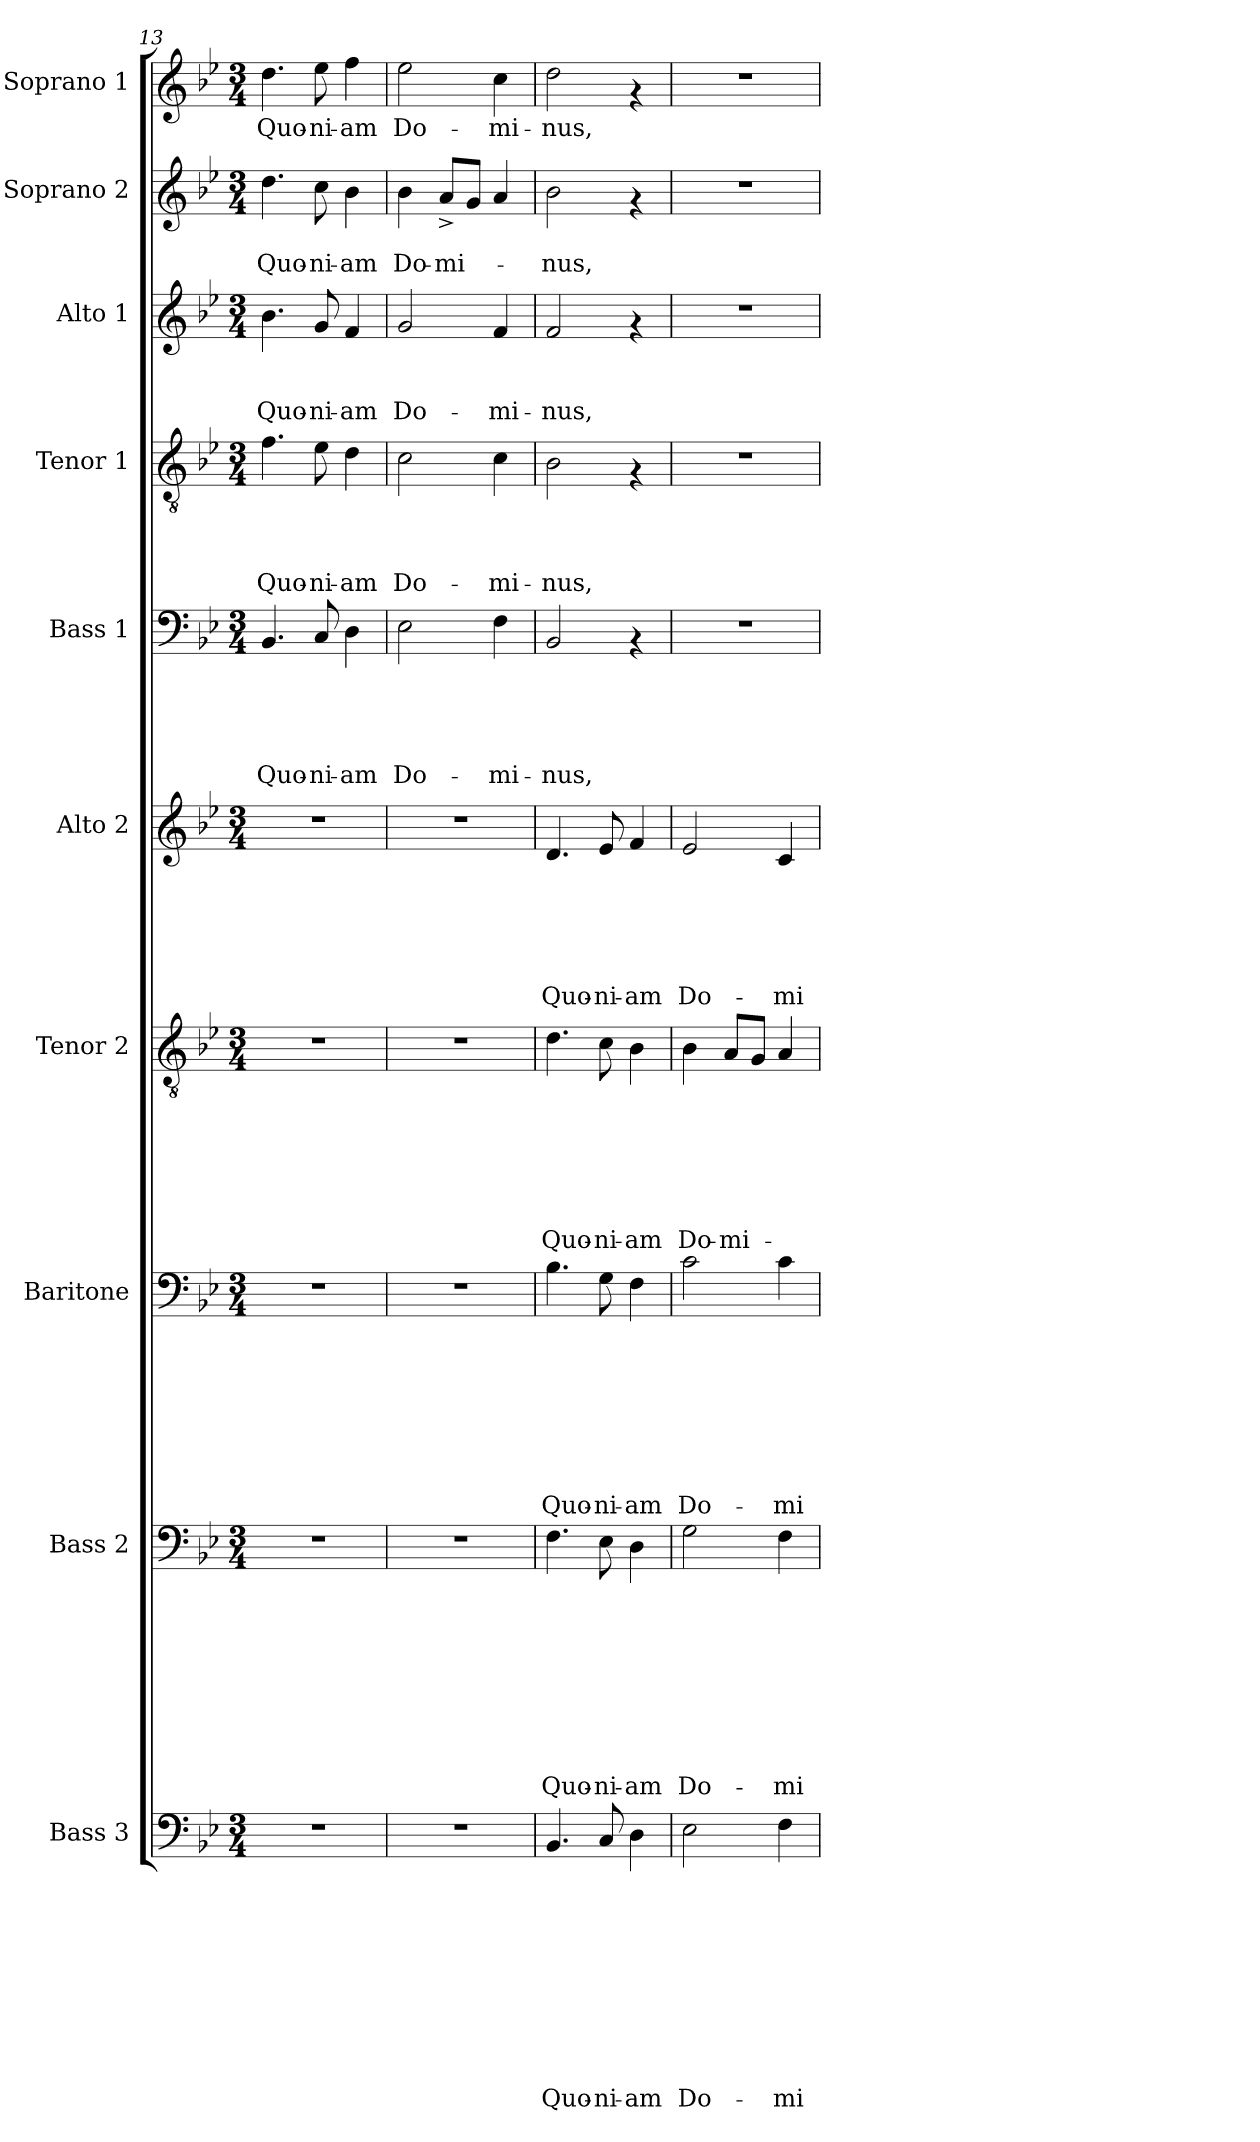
**kern	**text	**text	**text	**text	**text	**text	**text	**text	**text	**text	**kern	**text	**text	**text	**text	**text	**text	**text	**text	**text	**kern	**text	**text	**text	**text	**text	**text	**text	**text	**kern	**text	**text	**text	**text	**text	**text	**text	**kern	**text	**text	**text	**text	**text	**text	**kern	**text	**text	**text	**text	**text	**kern	**text	**text	**text	**text	**kern	**text	**text	**text	**kern	**text	**text	**kern	**text
*part10	*part10	*part10	*part10	*part10	*part10	*part10	*part10	*part10	*part10	*part10	*part9	*part9	*part9	*part9	*part9	*part9	*part9	*part9	*part9	*part9	*part8	*part8	*part8	*part8	*part8	*part8	*part8	*part8	*part8	*part7	*part7	*part7	*part7	*part7	*part7	*part7	*part7	*part6	*part6	*part6	*part6	*part6	*part6	*part6	*part5	*part5	*part5	*part5	*part5	*part5	*part4	*part4	*part4	*part4	*part4	*part3	*part3	*part3	*part3	*part2	*part2	*part2	*part1	*part1
*staff10	*staff10	*staff10	*staff10	*staff10	*staff10	*staff10	*staff10	*staff10	*staff10	*staff10	*staff9	*staff9	*staff9	*staff9	*staff9	*staff9	*staff9	*staff9	*staff9	*staff9	*staff8	*staff8	*staff8	*staff8	*staff8	*staff8	*staff8	*staff8	*staff8	*staff7	*staff7	*staff7	*staff7	*staff7	*staff7	*staff7	*staff7	*staff6	*staff6	*staff6	*staff6	*staff6	*staff6	*staff6	*staff5	*staff5	*staff5	*staff5	*staff5	*staff5	*staff4	*staff4	*staff4	*staff4	*staff4	*staff3	*staff3	*staff3	*staff3	*staff2	*staff2	*staff2	*staff1	*staff1
*I"Bass 3	*	*	*	*	*	*	*	*	*	*	*I"Bass 2	*	*	*	*	*	*	*	*	*	*I"Baritone	*	*	*	*	*	*	*	*	*I"Tenor 2	*	*	*	*	*	*	*	*I"Alto 2	*	*	*	*	*	*	*I"Bass 1	*	*	*	*	*	*I"Tenor 1	*	*	*	*	*I"Alto 1	*	*	*	*I"Soprano 2	*	*	*I"Soprano 1	*
*I'B.	*	*	*	*	*	*	*	*	*	*	*I'B.	*	*	*	*	*	*	*	*	*	*I'Bar.	*	*	*	*	*	*	*	*	*I'T.	*	*	*	*	*	*	*	*I'A.	*	*	*	*	*	*	*I'B.	*	*	*	*	*	*I'T.	*	*	*	*	*I'A.	*	*	*	*I'S.	*	*	*I'S.	*
!!LO:PB:g=z
*clefF4	*	*	*	*	*	*	*	*	*	*	*clefF4	*	*	*	*	*	*	*	*	*	*clefF4	*	*	*	*	*	*	*	*	*clefGv2	*	*	*	*	*	*	*	*clefG2	*	*	*	*	*	*	*clefF4	*	*	*	*	*	*clefGv2	*	*	*	*	*clefG2	*	*	*	*clefG2	*	*	*clefG2	*
*k[b-e-]	*	*	*	*	*	*	*	*	*	*	*k[b-e-]	*	*	*	*	*	*	*	*	*	*k[b-e-]	*	*	*	*	*	*	*	*	*k[b-e-]	*	*	*	*	*	*	*	*k[b-e-]	*	*	*	*	*	*	*k[b-e-]	*	*	*	*	*	*k[b-e-]	*	*	*	*	*k[b-e-]	*	*	*	*k[b-e-]	*	*	*k[b-e-]	*
*B-:	*	*	*	*	*	*	*	*	*	*	*B-:	*	*	*	*	*	*	*	*	*	*B-:	*	*	*	*	*	*	*	*	*B-:	*	*	*	*	*	*	*	*B-:	*	*	*	*	*	*	*B-:	*	*	*	*	*	*B-:	*	*	*	*	*B-:	*	*	*	*B-:	*	*	*B-:	*
*M3/4	*	*	*	*	*	*	*	*	*	*	*M3/4	*	*	*	*	*	*	*	*	*	*M3/4	*	*	*	*	*	*	*	*	*M3/4	*	*	*	*	*	*	*	*M3/4	*	*	*	*	*	*	*M3/4	*	*	*	*	*	*M3/4	*	*	*	*	*M3/4	*	*	*	*M3/4	*	*	*M3/4	*
=13	=13	=13	=13	=13	=13	=13	=13	=13	=13	=13	=13	=13	=13	=13	=13	=13	=13	=13	=13	=13	=13	=13	=13	=13	=13	=13	=13	=13	=13	=13	=13	=13	=13	=13	=13	=13	=13	=13	=13	=13	=13	=13	=13	=13	=13	=13	=13	=13	=13	=13	=13	=13	=13	=13	=13	=13	=13	=13	=13	=13	=13	=13	=13	=13
!	!	!	!	!	!	!	!	!	!	!	!	!	!	!	!	!	!	!	!	!	!	!	!	!	!	!	!	!	!	!	!	!	!	!	!	!	!	!	!	!	!	!	!	!	!	!	!	!	!	!LO:LY:b	!	!	!	!	!LO:LY:b	!	!	!	!LO:LY:b	!	!	!LO:LY:b	!	!LO:LY:b
2.r	.	.	.	.	.	.	.	.	.	.	2.r	.	.	.	.	.	.	.	.	.	2.r	.	.	.	.	.	.	.	.	2.r	.	.	.	.	.	.	.	2.r	.	.	.	.	.	.	4.BB-/	.	.	.	.	Quo-	4.f\	.	.	.	Quo-	4.b-\	.	.	Quo-	4.dd\	.	Quo-	4.dd\	Quo-
!	!	!	!	!	!	!	!	!	!	!	!	!	!	!	!	!	!	!	!	!	!	!	!	!	!	!	!	!	!	!	!	!	!	!	!	!	!	!	!	!	!	!	!	!	!	!	!	!	!	!LO:LY:b	!	!	!	!	!LO:LY:b	!	!	!	!LO:LY:b	!	!	!LO:LY:b	!	!LO:LY:b
.	.	.	.	.	.	.	.	.	.	.	.	.	.	.	.	.	.	.	.	.	.	.	.	.	.	.	.	.	.	.	.	.	.	.	.	.	.	.	.	.	.	.	.	.	8C/	.	.	.	.	-ni-	8e-\	.	.	.	-ni-	8g/	.	.	-ni-	8cc\	.	-ni-	8ee-\	-ni-
!	!	!	!	!	!	!	!	!	!	!	!	!	!	!	!	!	!	!	!	!	!	!	!	!	!	!	!	!	!	!	!	!	!	!	!	!	!	!	!	!	!	!	!	!	!	!	!	!	!	!LO:LY:b	!	!	!	!	!LO:LY:b	!	!	!	!LO:LY:b	!	!	!LO:LY:b	!	!LO:LY:b
.	.	.	.	.	.	.	.	.	.	.	.	.	.	.	.	.	.	.	.	.	.	.	.	.	.	.	.	.	.	.	.	.	.	.	.	.	.	.	.	.	.	.	.	.	4D\	.	.	.	.	-am	4d\	.	.	.	-am	4f/	.	.	-am	4b-\	.	-am	4ff\	-am
=14	=14	=14	=14	=14	=14	=14	=14	=14	=14	=14	=14	=14	=14	=14	=14	=14	=14	=14	=14	=14	=14	=14	=14	=14	=14	=14	=14	=14	=14	=14	=14	=14	=14	=14	=14	=14	=14	=14	=14	=14	=14	=14	=14	=14	=14	=14	=14	=14	=14	=14	=14	=14	=14	=14	=14	=14	=14	=14	=14	=14	=14	=14	=14	=14
!	!	!	!	!	!	!	!	!	!	!	!	!	!	!	!	!	!	!	!	!	!	!	!	!	!	!	!	!	!	!	!	!	!	!	!	!	!	!	!	!	!	!	!	!	!	!	!	!	!	!LO:LY:b	!	!	!	!	!LO:LY:b	!	!	!	!LO:LY:b	!	!	!LO:LY:b	!	!LO:LY:b
2.r	.	.	.	.	.	.	.	.	.	.	2.r	.	.	.	.	.	.	.	.	.	2.r	.	.	.	.	.	.	.	.	2.r	.	.	.	.	.	.	.	2.r	.	.	.	.	.	.	2E-\	.	.	.	.	Do-	2c\	.	.	.	Do-	2g/	.	.	Do-	4b-\	.	Do-	2ee-\	Do-
!	!	!	!	!	!	!	!	!	!	!	!	!	!	!	!	!	!	!	!	!	!	!	!	!	!	!	!	!	!	!	!	!	!	!	!	!	!	!	!	!	!	!	!	!	!	!	!	!	!	!	!	!	!	!	!	!	!	!	!	!	!	!LO:LY:b	!	!
.	.	.	.	.	.	.	.	.	.	.	.	.	.	.	.	.	.	.	.	.	.	.	.	.	.	.	.	.	.	.	.	.	.	.	.	.	.	.	.	.	.	.	.	.	.	.	.	.	.	.	.	.	.	.	.	.	.	.	.	8a^</L	.	-mi-	.	.
.	.	.	.	.	.	.	.	.	.	.	.	.	.	.	.	.	.	.	.	.	.	.	.	.	.	.	.	.	.	.	.	.	.	.	.	.	.	.	.	.	.	.	.	.	.	.	.	.	.	.	.	.	.	.	.	.	.	.	.	8g/J	.	.	.	.
!	!	!	!	!	!	!	!	!	!	!	!	!	!	!	!	!	!	!	!	!	!	!	!	!	!	!	!	!	!	!	!	!	!	!	!	!	!	!	!	!	!	!	!	!	!	!	!	!	!	!LO:LY:b	!	!	!	!	!LO:LY:b	!	!	!	!LO:LY:b	!	!	!	!	!LO:LY:b
.	.	.	.	.	.	.	.	.	.	.	.	.	.	.	.	.	.	.	.	.	.	.	.	.	.	.	.	.	.	.	.	.	.	.	.	.	.	.	.	.	.	.	.	.	4F\	.	.	.	.	-mi-	4c\	.	.	.	-mi-	4f/	.	.	-mi-	4a/	.	.	4cc\	-mi-
=15	=15	=15	=15	=15	=15	=15	=15	=15	=15	=15	=15	=15	=15	=15	=15	=15	=15	=15	=15	=15	=15	=15	=15	=15	=15	=15	=15	=15	=15	=15	=15	=15	=15	=15	=15	=15	=15	=15	=15	=15	=15	=15	=15	=15	=15	=15	=15	=15	=15	=15	=15	=15	=15	=15	=15	=15	=15	=15	=15	=15	=15	=15	=15	=15
!	!	!	!	!	!	!	!	!	!	!LO:LY:b	!	!	!	!	!	!	!	!	!	!LO:LY:b	!	!	!	!	!	!	!	!	!LO:LY:b	!	!	!	!	!	!	!	!LO:LY:b	!	!	!	!	!	!	!LO:LY:b	!	!	!	!	!	!LO:LY:b	!	!	!	!	!LO:LY:b	!	!	!	!LO:LY:b	!	!	!LO:LY:b	!	!LO:LY:b
4.BB-/	.	.	.	.	.	.	.	.	.	Quo-	4.F\	.	.	.	.	.	.	.	.	Quo-	4.B-\	.	.	.	.	.	.	.	Quo-	4.d\	.	.	.	.	.	.	Quo-	4.d/	.	.	.	.	.	Quo-	2BB-/	.	.	.	.	-nus,	2B-\	.	.	.	-nus,	2f/	.	.	-nus,	2b-\	.	-nus,	2dd\	-nus,
!	!	!	!	!	!	!	!	!	!	!LO:LY:b	!	!	!	!	!	!	!	!	!	!LO:LY:b	!	!	!	!	!	!	!	!	!LO:LY:b	!	!	!	!	!	!	!	!LO:LY:b	!	!	!	!	!	!	!LO:LY:b	!	!	!	!	!	!	!	!	!	!	!	!	!	!	!	!	!	!	!	!
8C/	.	.	.	.	.	.	.	.	.	-ni-	8E-\	.	.	.	.	.	.	.	.	-ni-	8G\	.	.	.	.	.	.	.	-ni-	8c\	.	.	.	.	.	.	-ni-	8e-/	.	.	.	.	.	-ni-	.	.	.	.	.	.	.	.	.	.	.	.	.	.	.	.	.	.	.	.
!	!	!	!	!	!	!	!	!	!	!LO:LY:b	!	!	!	!	!	!	!	!	!	!LO:LY:b	!	!	!	!	!	!	!	!	!LO:LY:b	!	!	!	!	!	!	!	!LO:LY:b	!	!	!	!	!	!	!LO:LY:b	!	!	!	!	!	!	!	!	!	!	!	!	!	!	!	!	!	!	!	!
4D\	.	.	.	.	.	.	.	.	.	-am	4D\	.	.	.	.	.	.	.	.	-am	4F\	.	.	.	.	.	.	.	-am	4B-\	.	.	.	.	.	.	-am	4f/	.	.	.	.	.	-am	4rAA	.	.	.	.	.	4rF	.	.	.	.	4rf	.	.	.	4rf	.	.	4rf	.
=16	=16	=16	=16	=16	=16	=16	=16	=16	=16	=16	=16	=16	=16	=16	=16	=16	=16	=16	=16	=16	=16	=16	=16	=16	=16	=16	=16	=16	=16	=16	=16	=16	=16	=16	=16	=16	=16	=16	=16	=16	=16	=16	=16	=16	=16	=16	=16	=16	=16	=16	=16	=16	=16	=16	=16	=16	=16	=16	=16	=16	=16	=16	=16	=16
!	!	!	!	!	!	!	!	!	!	!LO:LY:b	!	!	!	!	!	!	!	!	!	!LO:LY:b	!	!	!	!	!	!	!	!	!LO:LY:b	!	!	!	!	!	!	!	!LO:LY:b	!	!	!	!	!	!	!LO:LY:b	!	!	!	!	!	!	!	!	!	!	!	!	!	!	!	!	!	!	!	!
2E-\	.	.	.	.	.	.	.	.	.	Do-	2G\	.	.	.	.	.	.	.	.	Do-	2c\	.	.	.	.	.	.	.	Do-	4B-\	.	.	.	.	.	.	Do-	2e-/	.	.	.	.	.	Do-	2.r	.	.	.	.	.	2.r	.	.	.	.	2.r	.	.	.	2.r	.	.	2.r	.
!	!	!	!	!	!	!	!	!	!	!	!	!	!	!	!	!	!	!	!	!	!	!	!	!	!	!	!	!	!	!	!	!	!	!	!	!	!LO:LY:b	!	!	!	!	!	!	!	!	!	!	!	!	!	!	!	!	!	!	!	!	!	!	!	!	!	!	!
.	.	.	.	.	.	.	.	.	.	.	.	.	.	.	.	.	.	.	.	.	.	.	.	.	.	.	.	.	.	8A/L	.	.	.	.	.	.	-mi-	.	.	.	.	.	.	.	.	.	.	.	.	.	.	.	.	.	.	.	.	.	.	.	.	.	.	.
.	.	.	.	.	.	.	.	.	.	.	.	.	.	.	.	.	.	.	.	.	.	.	.	.	.	.	.	.	.	8G/J	.	.	.	.	.	.	.	.	.	.	.	.	.	.	.	.	.	.	.	.	.	.	.	.	.	.	.	.	.	.	.	.	.	.
!	!	!	!	!	!	!	!	!	!	!LO:LY:b	!	!	!	!	!	!	!	!	!	!LO:LY:b	!	!	!	!	!	!	!	!	!LO:LY:b	!	!	!	!	!	!	!	!	!	!	!	!	!	!	!LO:LY:b	!	!	!	!	!	!	!	!	!	!	!	!	!	!	!	!	!	!	!	!
4F\	.	.	.	.	.	.	.	.	.	-mi-	4F\	.	.	.	.	.	.	.	.	-mi-	4c\	.	.	.	.	.	.	.	-mi-	4A/	.	.	.	.	.	.	.	4c/	.	.	.	.	.	-mi-	.	.	.	.	.	.	.	.	.	.	.	.	.	.	.	.	.	.	.	.
=	=	=	=	=	=	=	=	=	=	=	=	=	=	=	=	=	=	=	=	=	=	=	=	=	=	=	=	=	=	=	=	=	=	=	=	=	=	=	=	=	=	=	=	=	=	=	=	=	=	=	=	=	=	=	=	=	=	=	=	=	=	=	=	=
*-	*-	*-	*-	*-	*-	*-	*-	*-	*-	*-	*-	*-	*-	*-	*-	*-	*-	*-	*-	*-	*-	*-	*-	*-	*-	*-	*-	*-	*-	*-	*-	*-	*-	*-	*-	*-	*-	*-	*-	*-	*-	*-	*-	*-	*-	*-	*-	*-	*-	*-	*-	*-	*-	*-	*-	*-	*-	*-	*-	*-	*-	*-	*-	*-
